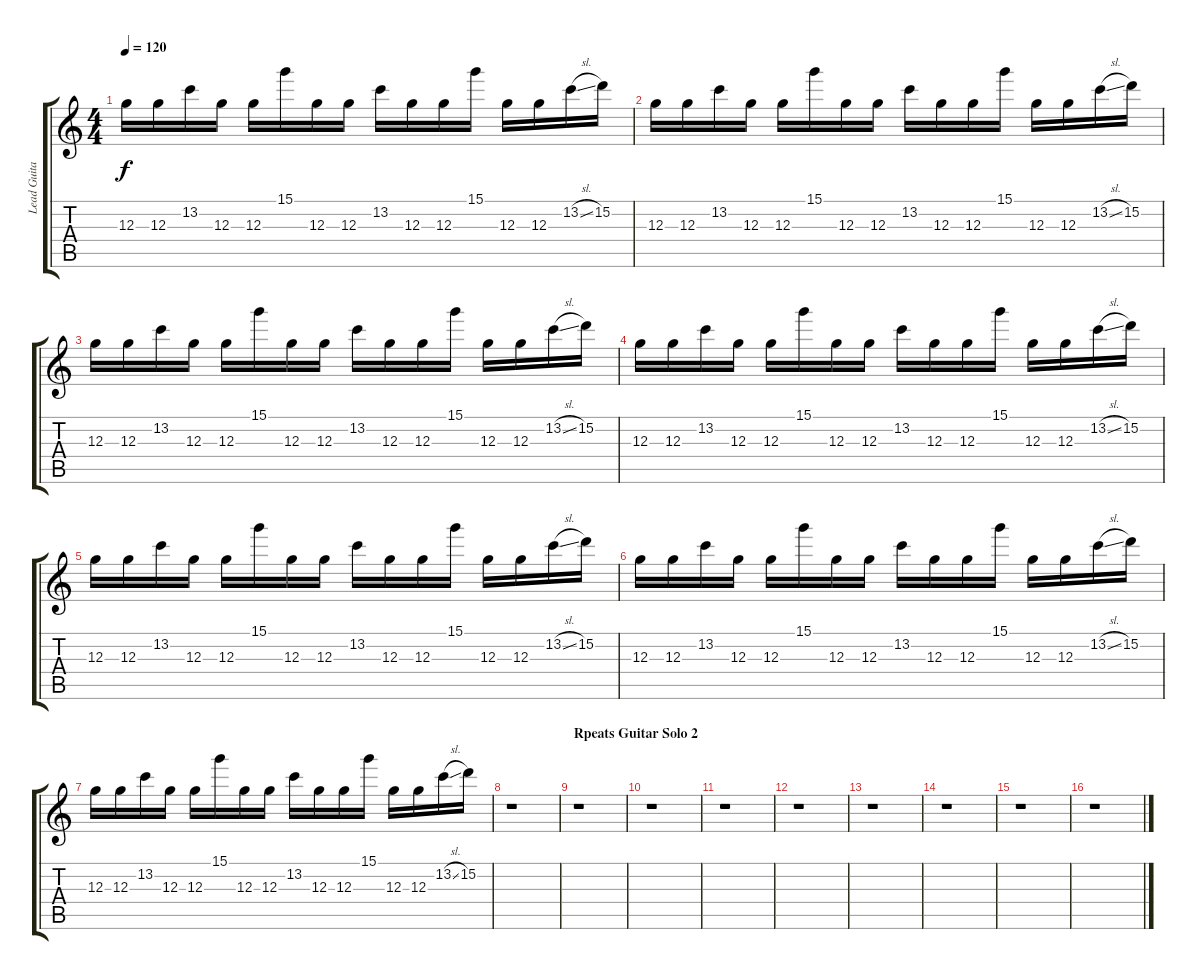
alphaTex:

\track ("Lead Guitar 2" "Lead Guita") {instrument overdrivenguitar}
\staff {score tabs}
\tuning (E4 B3 G3 D3 A2 E2) {hide}
\ts (4 4)
\tempo 120
\clef g2
\ks c
12.3.16{dy f} 12.3.16 13.2.16 12.3.16 12.3.16 15.1.16 12.3.16 12.3.16 13.2.16 12.3.16 12.3.16 15.1.16 12.3.16 12.3.16 13.2{sl}.16 15.2.16 |
12.3.16 12.3.16 13.2.16 12.3.16 12.3.16 15.1.16 12.3.16 12.3.16 13.2.16 12.3.16 12.3.16 15.1.16 12.3.16 12.3.16 13.2{sl}.16 15.2.16 |
12.3.16 12.3.16 13.2.16 12.3.16 12.3.16 15.1.16 12.3.16 12.3.16 13.2.16 12.3.16 12.3.16 15.1.16 12.3.16 12.3.16 13.2{sl}.16 15.2.16 |
12.3.16 12.3.16 13.2.16 12.3.16 12.3.16 15.1.16 12.3.16 12.3.16 13.2.16 12.3.16 12.3.16 15.1.16 12.3.16 12.3.16 13.2{sl}.16 15.2.16 |
12.3.16 12.3.16 13.2.16 12.3.16 12.3.16 15.1.16 12.3.16 12.3.16 13.2.16 12.3.16 12.3.16 15.1.16 12.3.16 12.3.16 13.2{sl}.16 15.2.16 |
12.3.16 12.3.16 13.2.16 12.3.16 12.3.16 15.1.16 12.3.16 12.3.16 13.2.16 12.3.16 12.3.16 15.1.16 12.3.16 12.3.16 13.2{sl}.16 15.2.16 |
12.3.16 12.3.16 13.2.16 12.3.16 12.3.16 15.1.16 12.3.16 12.3.16 13.2.16 12.3.16 12.3.16 15.1.16 12.3.16 12.3.16 13.2{sl}.16 15.2.16 |
r.1 |
\section ("" "Rpeats Guitar Solo 2")
r.1 |
r.1 |
r.1 |
r.1 |
r.1 |
r.1 |
r.1 |
r.1
